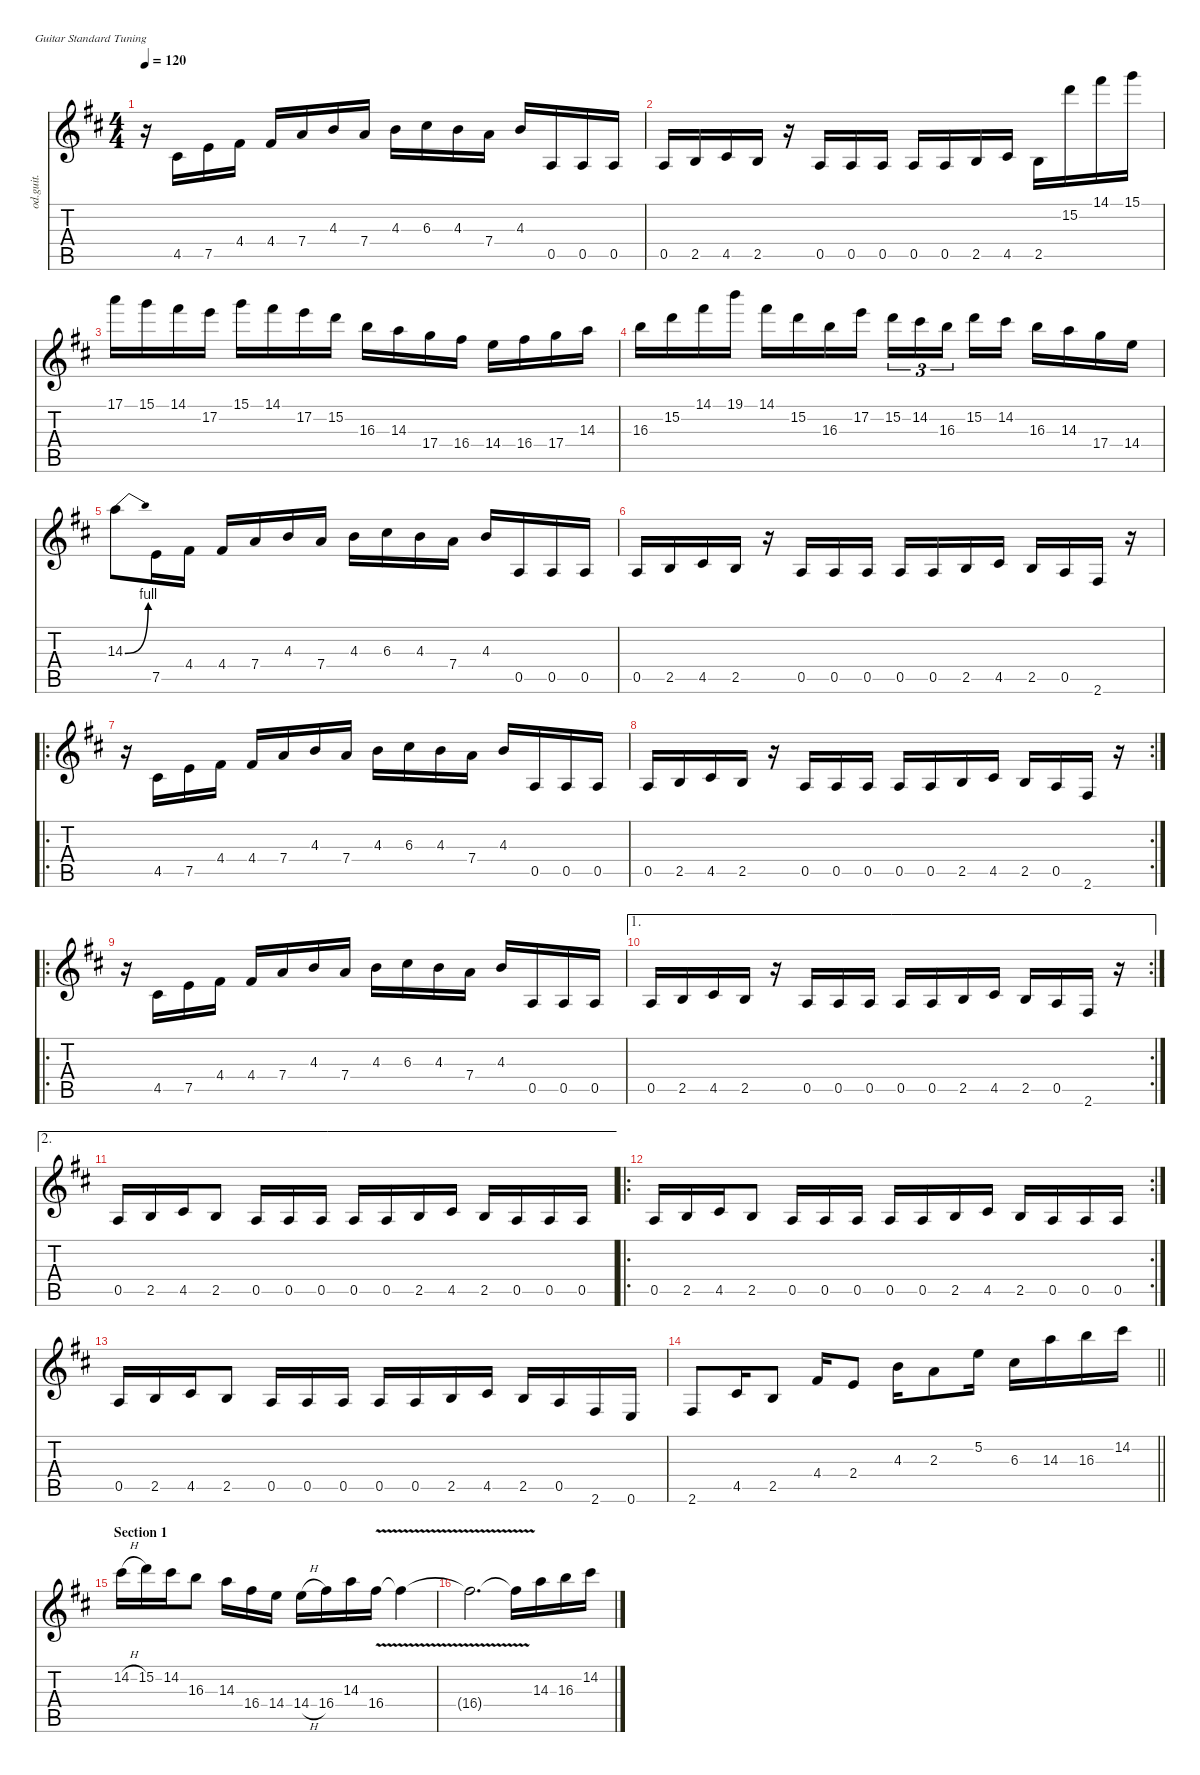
\defaultSystemsLayout 4
\hideDynamics
\bracketExtendMode nobrackets
\otherSystemsTrackNameOrientation horizontal
\track ("Guitar" "od.guit.") {instrument overdrivenguitar}
\staff {score tabs}
\tuning (E4 B3 G3 D3 A2 E2)
\ts (4 4)
\tempo 120
\clef g2
\ks d
r.16{dy f beam Down} 4.5{acc #}.16{beam Up} 7.5{acc forcenatural}.16{beam Up} 4.4{acc #}.16{beam Up} 4.4{acc #}.16{beam Up} 7.4{acc forcenatural}.16{beam Up} 4.3{acc forcenatural}.16{beam Up} 7.4{acc forcenatural}.16{beam Up} 4.3{acc forcenatural}.16{beam Down} 6.3{acc #}.16{beam Down} 4.3{acc forcenatural}.16{beam Down} 7.4{acc forcenatural}.16{beam Down} 4.3{acc forcenatural}.16{beam Up} 0.5{acc forcenatural}.16{beam Up} 0.5{acc forcenatural}.16{beam Up} 0.5{acc forcenatural}.16{beam Up} |
0.5{acc forcenatural}.16{beam Up} 2.5{acc forcenatural}.16{beam Up} 4.5{acc #}.16{beam Up} 2.5{acc forcenatural}.16{beam Up} r.16{beam Up} 0.5{acc forcenatural}.16{beam Up} 0.5{acc forcenatural}.16{beam Up} 0.5{acc forcenatural}.16{beam Up} 0.5{acc forcenatural}.16{beam Up} 0.5{acc forcenatural}.16{beam Up} 2.5{acc forcenatural}.16{beam Up} 4.5{acc #}.16{beam Up} 2.5{acc forcenatural}.16{beam Down} 15.2{acc forcenatural}.16{beam Down} 14.1{acc #}.16{beam Down} 15.1{acc forcenatural}.16{beam Down} |
17.1{acc forcenatural}.16{beam Down} 15.1{acc forcenatural}.16{beam Down} 14.1{acc #}.16{beam Down} 17.2{acc forcenatural}.16{beam Down} 15.1{acc forcenatural}.16{beam Down} 14.1{acc #}.16{beam Down} 17.2{acc forcenatural}.16{beam Down} 15.2{acc forcenatural}.16{beam Down} 16.3{acc forcenatural}.16{beam Down} 14.3{acc forcenatural}.16{beam Down} 17.4{acc forcenatural}.16{beam Down} 16.4{acc #}.16{beam Down} 14.4{acc forcenatural}.16{beam Down} 16.4{acc #}.16{beam Down} 17.4{acc forcenatural}.16{beam Down} 14.3{acc forcenatural}.16{beam Down} |
16.3{acc forcenatural}.16{beam Down} 15.2{acc forcenatural}.16{beam Down} 14.1{acc #}.16{beam Down} 19.1{acc forcenatural}.16{beam Down} 14.1{acc #}.16{beam Down} 15.2{acc forcenatural}.16{beam Down} 16.3{acc forcenatural}.16{beam Down} 17.2{acc forcenatural}.16{beam Down} 15.2{acc forcenatural}.16{tu (3 2) beam Down} 14.2{acc #}.16{tu (3 2) beam Down} 16.3{acc forcenatural}.16{tu (3 2) beam Down} 15.2{acc forcenatural}.16{beam Down} 14.2{acc #}.16{beam Down} 16.3{acc forcenatural}.16{beam Down} 14.3{acc forcenatural}.16{beam Down} 17.4{acc forcenatural}.16{beam Down} 14.4{acc forcenatural}.16{beam Down} |
14.3{be (bend 0 0 15 4) acc forcenatural}.8{beam Down} 7.5{acc forcenatural}.16{beam Down} 4.4{acc #}.16{beam Down} 4.4{acc #}.16{beam Up} 7.4{acc forcenatural}.16{beam Up} 4.3{acc forcenatural}.16{beam Up} 7.4{acc forcenatural}.16{beam Up} 4.3{acc forcenatural}.16{beam Down} 6.3{acc #}.16{beam Down} 4.3{acc forcenatural}.16{beam Down} 7.4{acc forcenatural}.16{beam Down} 4.3{acc forcenatural}.16{beam Up} 0.5{acc forcenatural}.16{beam Up} 0.5{acc forcenatural}.16{beam Up} 0.5{acc forcenatural}.16{beam Up} |
0.5{acc forcenatural}.16{beam Up} 2.5{acc forcenatural}.16{beam Up} 4.5{acc #}.16{beam Up} 2.5{acc forcenatural}.16{beam Up} r.16{beam Up} 0.5{acc forcenatural}.16{beam Up} 0.5{acc forcenatural}.16{beam Up} 0.5{acc forcenatural}.16{beam Up} 0.5{acc forcenatural}.16{beam Up} 0.5{acc forcenatural}.16{beam Up} 2.5{acc forcenatural}.16{beam Up} 4.5{acc #}.16{beam Up} 2.5{acc forcenatural}.16{beam Up} 0.5{acc forcenatural}.16{beam Up} 2.6{acc #}.16{beam Up} r.16{beam Up} |
\ro
r.16{beam Down} 4.5{acc #}.16{beam Up} 7.5{acc forcenatural}.16{beam Up} 4.4{acc #}.16{beam Up} 4.4{acc #}.16{beam Up} 7.4{acc forcenatural}.16{beam Up} 4.3{acc forcenatural}.16{beam Up} 7.4{acc forcenatural}.16{beam Up} 4.3{acc forcenatural}.16{beam Down} 6.3{acc #}.16{beam Down} 4.3{acc forcenatural}.16{beam Down} 7.4{acc forcenatural}.16{beam Down} 4.3{acc forcenatural}.16{beam Up} 0.5{acc forcenatural}.16{beam Up} 0.5{acc forcenatural}.16{beam Up} 0.5{acc forcenatural}.16{beam Up} |
\rc 2
0.5{acc forcenatural}.16{beam Up} 2.5{acc forcenatural}.16{beam Up} 4.5{acc #}.16{beam Up} 2.5{acc forcenatural}.16{beam Up} r.16{beam Up} 0.5{acc forcenatural}.16{beam Up} 0.5{acc forcenatural}.16{beam Up} 0.5{acc forcenatural}.16{beam Up} 0.5{acc forcenatural}.16{beam Up} 0.5{acc forcenatural}.16{beam Up} 2.5{acc forcenatural}.16{beam Up} 4.5{acc #}.16{beam Up} 2.5{acc forcenatural}.16{beam Up} 0.5{acc forcenatural}.16{beam Up} 2.6{acc #}.16{beam Up} r.16{beam Up} |
\ro
r.16{beam Down} 4.5{acc #}.16{beam Up} 7.5{acc forcenatural}.16{beam Up} 4.4{acc #}.16{beam Up} 4.4{acc #}.16{beam Up} 7.4{acc forcenatural}.16{beam Up} 4.3{acc forcenatural}.16{beam Up} 7.4{acc forcenatural}.16{beam Up} 4.3{acc forcenatural}.16{beam Down} 6.3{acc #}.16{beam Down} 4.3{acc forcenatural}.16{beam Down} 7.4{acc forcenatural}.16{beam Down} 4.3{acc forcenatural}.16{beam Up} 0.5{acc forcenatural}.16{beam Up} 0.5{acc forcenatural}.16{beam Up} 0.5{acc forcenatural}.16{beam Up} |
\ae 1
\rc 2
0.5{acc forcenatural}.16{beam Up} 2.5{acc forcenatural}.16{beam Up} 4.5{acc #}.16{beam Up} 2.5{acc forcenatural}.16{beam Up} r.16{beam Up} 0.5{acc forcenatural}.16{beam Up} 0.5{acc forcenatural}.16{beam Up} 0.5{acc forcenatural}.16{beam Up} 0.5{acc forcenatural}.16{beam Up} 0.5{acc forcenatural}.16{beam Up} 2.5{acc forcenatural}.16{beam Up} 4.5{acc #}.16{beam Up} 2.5{acc forcenatural}.16{beam Up} 0.5{acc forcenatural}.16{beam Up} 2.6{acc #}.16{beam Up} r.16{beam Up} |
\ae 2
0.5{acc forcenatural}.16{beam Up} 2.5{acc forcenatural}.16{beam Up} 4.5{acc #}.16{beam Up} 2.5{acc forcenatural}.8{beam Up} 0.5{acc forcenatural}.16{beam Up} 0.5{acc forcenatural}.16{beam Up} 0.5{acc forcenatural}.16{beam Up} 0.5{acc forcenatural}.16{beam Up} 0.5{acc forcenatural}.16{beam Up} 2.5{acc forcenatural}.16{beam Up} 4.5{acc #}.16{beam Up} 2.5{acc forcenatural}.16{beam Up} 0.5{acc forcenatural}.16{beam Up} 0.5{acc forcenatural}.16{beam Up} 0.5{acc forcenatural}.16{beam Up} |
\ro
\rc 2
0.5{acc forcenatural}.16{beam Up} 2.5{acc forcenatural}.16{beam Up} 4.5{acc #}.16{beam Up} 2.5{acc forcenatural}.8{beam Up} 0.5{acc forcenatural}.16{beam Up} 0.5{acc forcenatural}.16{beam Up} 0.5{acc forcenatural}.16{beam Up} 0.5{acc forcenatural}.16{beam Up} 0.5{acc forcenatural}.16{beam Up} 2.5{acc forcenatural}.16{beam Up} 4.5{acc #}.16{beam Up} 2.5{acc forcenatural}.16{beam Up} 0.5{acc forcenatural}.16{beam Up} 0.5{acc forcenatural}.16{beam Up} 0.5{acc forcenatural}.16{beam Up} |
0.5{acc forcenatural}.16{beam Up} 2.5{acc forcenatural}.16{beam Up} 4.5{acc #}.16{beam Up} 2.5{acc forcenatural}.8{beam Up} 0.5{acc forcenatural}.16{beam Up} 0.5{acc forcenatural}.16{beam Up} 0.5{acc forcenatural}.16{beam Up} 0.5{acc forcenatural}.16{beam Up} 0.5{acc forcenatural}.16{beam Up} 2.5{acc forcenatural}.16{beam Up} 4.5{acc #}.16{beam Up} 2.5{acc forcenatural}.16{beam Up} 0.5{acc forcenatural}.16{beam Up} 2.6{acc #}.16{beam Up} 0.6{acc forcenatural}.16{beam Up} |
\barLineRight lightlight
2.6{acc #}.8{beam Up} 4.5{acc #}.16{beam Up} 2.5{acc forcenatural}.8{beam Up} 4.4{acc #}.16{beam Up} 2.4{acc forcenatural}.8{beam Up} 4.3{acc forcenatural}.16{beam Down} 2.3{acc forcenatural}.8{beam Down} 5.2{acc forcenatural}.16{beam Down} 6.3{acc #}.16{beam Down} 14.3{acc forcenatural}.16{beam Down} 16.3{acc forcenatural}.16{beam Down} 14.2{acc #}.16{beam Down} |
\section ("" "Section 1")
14.2{h acc #}.16{beam Down} 15.2{acc forcenatural}.16{beam Down} 14.2{acc #}.16{beam Down} 16.3{acc forcenatural}.8{beam Down} 14.3{acc forcenatural}.16{beam Down} 16.4{acc #}.16{beam Down} 14.4{acc forcenatural}.16{beam Down} 14.4{h acc forcenatural}.16{beam Down} 16.4{acc #}.16{beam Down} 14.3{acc forcenatural}.16{beam Down} 16.4{v acc #}.16{beam Down} 16.4{v t acc #}.4{beam Down} |
16.4{v t acc #}.2{d beam Down} 16.4{v t acc #}.16{beam Down} 14.3{acc forcenatural}.16{beam Down} 16.3{acc forcenatural}.16{beam Down} 14.2{acc #}.16{beam Down}
